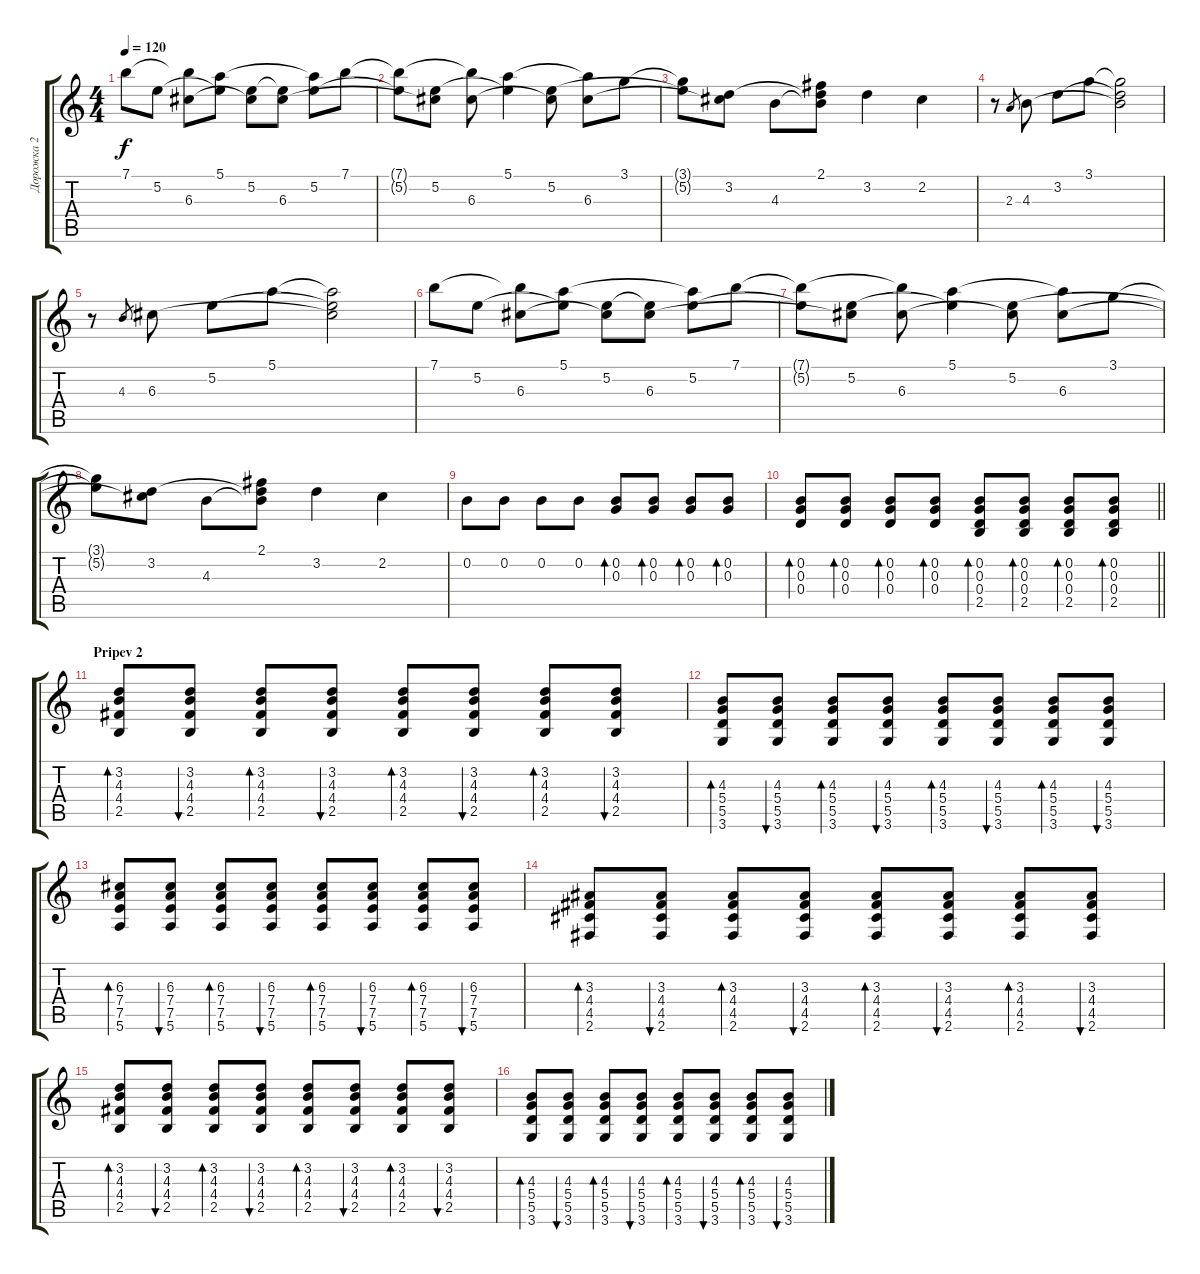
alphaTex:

\track ("Дорожка 2" "Дорожка 2") {instrument acousticguitarsteel}
\staff {score tabs}
\tuning (E4 B3 G3 D3 A2 E2) {hide}
\ts (4 4)
\tempo 120
\clef g2
\ks c
7.1.8{dy f} 5.2.8 (7.1{t} 6.3).8 (5.1 5.2{t}).8 (5.2 6.3{t}).8 (5.2{t} 6.3).8 (5.1{t} 5.2).8 7.1.8 |
(7.1{t} 5.2{t}).8 (5.2 6.3{t}).8 (7.1{t} 6.3).8 (5.1 5.2{t}).4 (5.2 6.3{t}).8 (5.1{t} 6.3).8 3.1.8 |
(3.1{t} 5.2{t}).8 (3.2 6.3{t}).8 4.3.8 (2.1 3.2{t} 4.3{t}).8 3.2.4 2.2.4 |
r.8 2.3.8{gr} 4.3.8 3.2.8 3.1.8 (3.1{t} 3.2{t} 4.3{t}).2 |
r.8 4.3.8{gr} 6.3.8 5.2.8 5.1.8 (5.1{t} 5.2{t} 6.3{t}).2 |
7.1.8 5.2.8 (7.1{t} 6.3).8 (5.1 5.2{t}).8 (5.2 6.3{t}).8 (5.2{t} 6.3).8 (5.1{t} 5.2).8 7.1.8 |
(7.1{t} 5.2{t}).8 (5.2 6.3{t}).8 (7.1{t} 6.3).8 (5.1 5.2{t}).4 (5.2 6.3{t}).8 (5.1{t} 6.3).8 3.1.8 |
(3.1{t} 5.2{t}).8 (3.2 6.3{t}).8 4.3.8 (2.1 3.2{t} 4.3{t}).8 3.2.4 2.2.4 |
0.2.8 0.2.8 0.2.8 0.2.8 (0.2 0.3).8{bd 60} (0.2 0.3).8{bd 60} (0.2 0.3).8{bd 60} (0.2 0.3).8{bd 60} |
\barLineRight lightlight
(0.2 0.3 0.4).8{bd 60} (0.2 0.3 0.4).8{bd 60} (0.2 0.3 0.4).8{bd 60} (0.2 0.3 0.4).8{bd 60} (0.2 0.3 0.4 2.5).8{bd 60} (0.2 0.3 0.4 2.5).8{bd 60} (0.2 0.3 0.4 2.5).8{bd 60} (0.2 0.3 0.4 2.5).8{bd 60} |
\section ("" "Pripev 2")
(3.2 4.3 4.4 2.5).8{bd 60} (3.2 4.3 4.4 2.5).8{bu 60} (3.2 4.3 4.4 2.5).8{bd 60} (3.2 4.3 4.4 2.5).8{bu 60} (3.2 4.3 4.4 2.5).8{bd 60} (3.2 4.3 4.4 2.5).8{bu 60} (3.2 4.3 4.4 2.5).8{bd 60} (3.2 4.3 4.4 2.5).8{bu 60} |
(4.3 5.4 5.5 3.6).8{bd 60} (4.3 5.4 5.5 3.6).8{bu 60} (4.3 5.4 5.5 3.6).8{bd 60} (4.3 5.4 5.5 3.6).8{bu 60} (4.3 5.4 5.5 3.6).8{bd 60} (4.3 5.4 5.5 3.6).8{bu 60} (4.3 5.4 5.5 3.6).8{bd 60} (4.3 5.4 5.5 3.6).8{bu 60} |
(6.3 7.4 7.5 5.6).8{bd 60} (6.3 7.4 7.5 5.6).8{bu 60} (6.3 7.4 7.5 5.6).8{bd 60} (6.3 7.4 7.5 5.6).8{bu 60} (6.3 7.4 7.5 5.6).8{bd 60} (6.3 7.4 7.5 5.6).8{bu 60} (6.3 7.4 7.5 5.6).8{bd 60} (6.3 7.4 7.5 5.6).8{bu 60} |
(3.3 4.4 4.5 2.6).8{bd 60} (3.3 4.4 4.5 2.6).8{bu 60} (3.3 4.4 4.5 2.6).8{bd 60} (3.3 4.4 4.5 2.6).8{bu 60} (3.3 4.4 4.5 2.6).8{bd 60} (3.3 4.4 4.5 2.6).8{bu 60} (3.3 4.4 4.5 2.6).8{bd 60} (3.3 4.4 4.5 2.6).8{bu 60} |
(3.2 4.3 4.4 2.5).8{bd 60} (3.2 4.3 4.4 2.5).8{bu 60} (3.2 4.3 4.4 2.5).8{bd 60} (3.2 4.3 4.4 2.5).8{bu 60} (3.2 4.3 4.4 2.5).8{bd 60} (3.2 4.3 4.4 2.5).8{bu 60} (3.2 4.3 4.4 2.5).8{bd 60} (3.2 4.3 4.4 2.5).8{bu 60} |
(4.3 5.4 5.5 3.6).8{bd 60} (4.3 5.4 5.5 3.6).8{bu 60} (4.3 5.4 5.5 3.6).8{bd 60} (4.3 5.4 5.5 3.6).8{bu 60} (4.3 5.4 5.5 3.6).8{bd 60} (4.3 5.4 5.5 3.6).8{bu 60} (4.3 5.4 5.5 3.6).8{bd 60} (4.3 5.4 5.5 3.6).8{bu 60}
